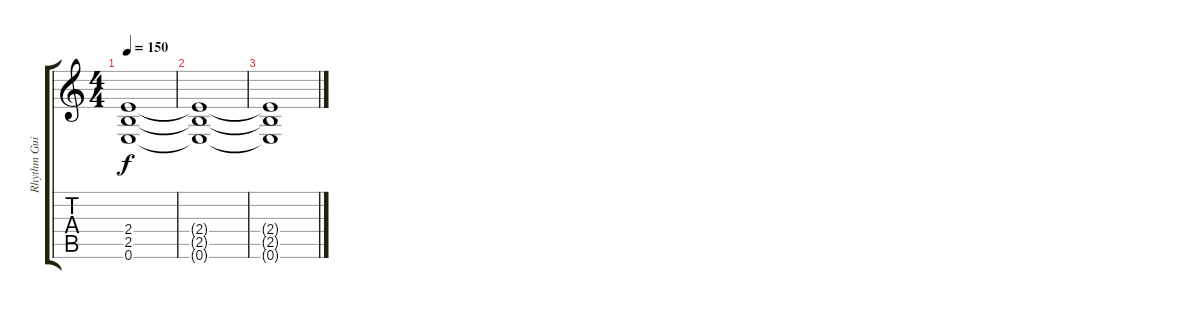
\track ("Rhythm Guitar I" "Rhythm Gui") {instrument overdrivenguitar}
\staff {score tabs}
\tuning (E4 B3 G3 D3 A2 E2) {hide}
\ts (4 4)
\tempo 150
\clef g2
\ks c
(2.4{t} 2.5{t} 0.6{t}).1{dy f} |
(2.4{t} 2.5{t} 0.6{t}).1 |
(2.4{t} 2.5{t} 0.6{t}).1
